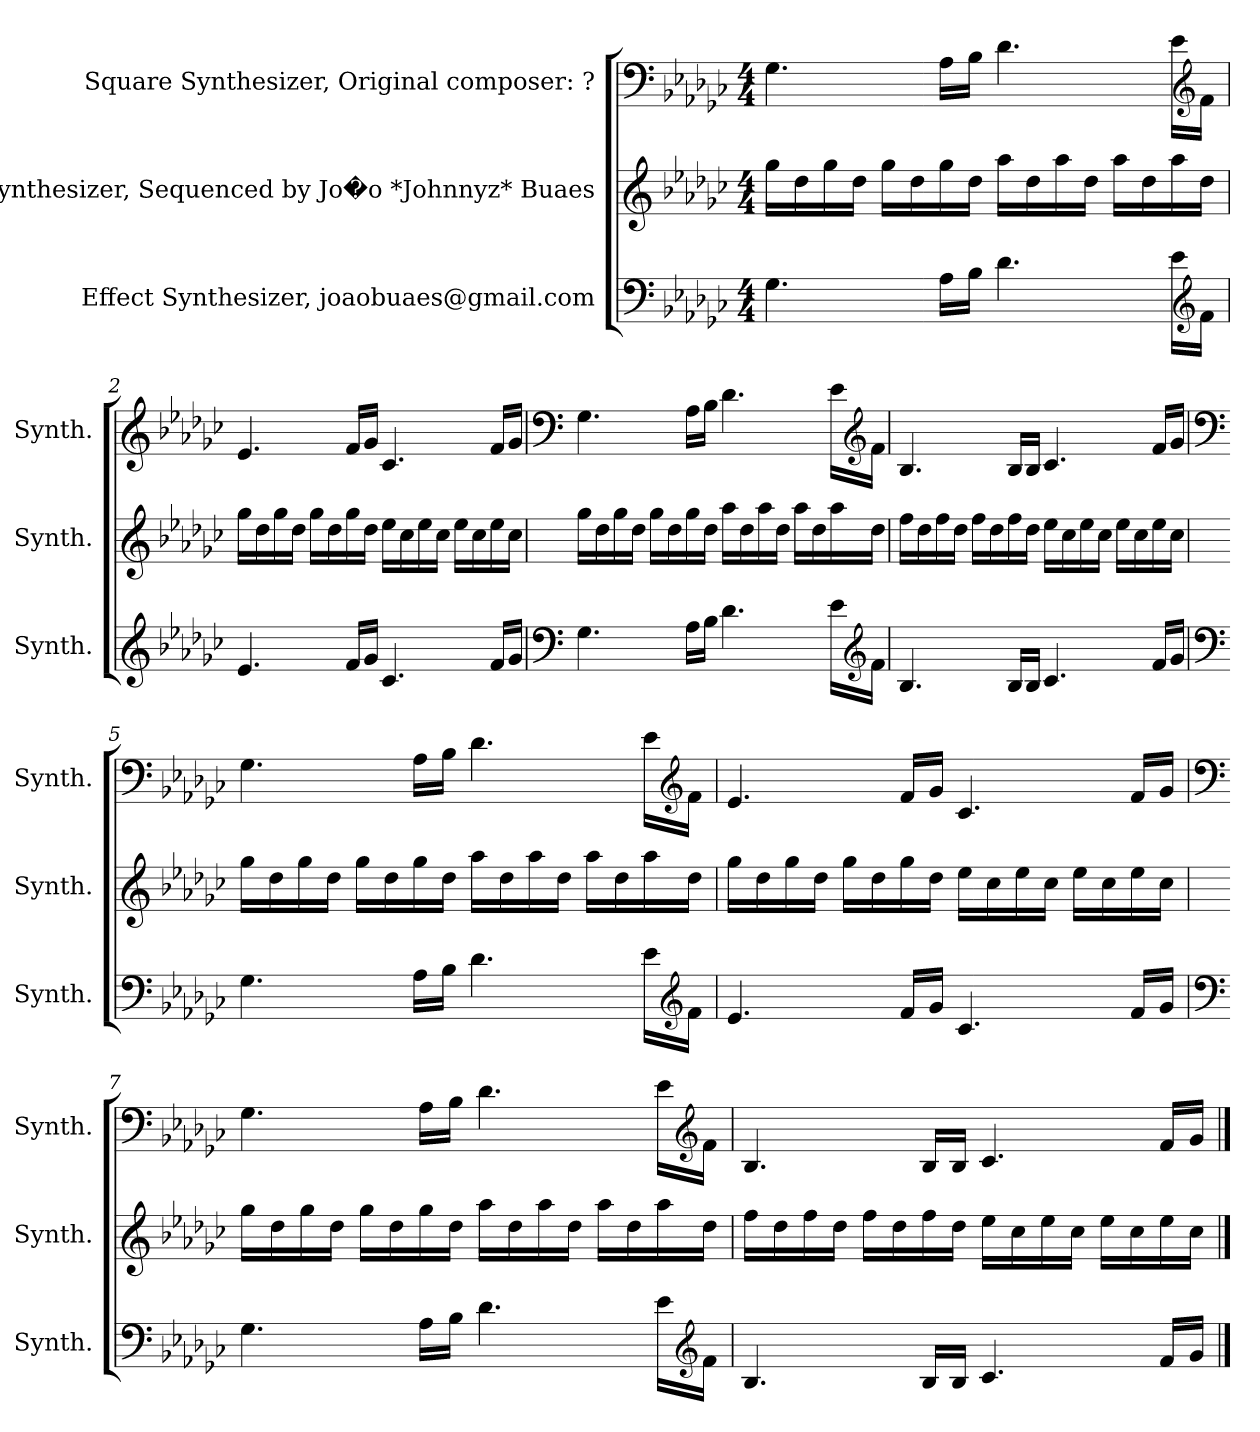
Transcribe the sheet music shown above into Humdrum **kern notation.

**kern	**kern	**kern
*part3	*part2	*part1
*staff3	*staff2	*staff1
*I"Effect Synthesizer, joaobuaes@gmail.com	*I"Square Synthesizer, Sequenced by Jo�o *Johnnyz* Buaes	*I"Square Synthesizer, Original composer: ?
*I'Synth.	*I'Synth.	*I'Synth.
*clefF4	*clefG2	*clefF4
*k[b-e-a-d-g-c-]	*k[b-e-a-d-g-c-]	*k[b-e-a-d-g-c-]
*M4/4	*M4/4	*M4/4
*MM65	*MM65	*MM65
=1	=1	=1
4.G-\	16gg-\LL	4.G-\
.	16dd-\	.
.	16gg-\	.
.	16dd-\JJ	.
.	16gg-\LL	.
.	16dd-\	.
16A-\LL	16gg-\	16A-\LL
16B-\JJ	16dd-\JJ	16B-\JJ
4.d-\	16aa-\LL	4.d-\
.	16dd-\	.
.	16aa-\	.
.	16dd-\JJ	.
.	16aa-\LL	.
.	16dd-\	.
16e-\LL	16aa-\	16e-\LL
*clefG2	*	*clefG2
16f\JJ	16dd-\JJ	16f\JJ
!!LO:LB:g=z
=2	=2	=2
4.e-/	16gg-\LL	4.e-/
.	16dd-\	.
.	16gg-\	.
.	16dd-\JJ	.
.	16gg-\LL	.
.	16dd-\	.
16f/LL	16gg-\	16f/LL
16g-/JJ	16dd-\JJ	16g-/JJ
4.c-/	16ee-\LL	4.c-/
.	16cc-\	.
.	16ee-\	.
.	16cc-\JJ	.
.	16ee-\LL	.
.	16cc-\	.
16f/LL	16ee-\	16f/LL
16g-/JJ	16cc-\JJ	16g-/JJ
=3	=3	=3
*clefF4	*	*clefF4
4.G-\	16gg-\LL	4.G-\
.	16dd-\	.
.	16gg-\	.
.	16dd-\JJ	.
.	16gg-\LL	.
.	16dd-\	.
16A-\LL	16gg-\	16A-\LL
16B-\JJ	16dd-\JJ	16B-\JJ
4.d-\	16aa-\LL	4.d-\
.	16dd-\	.
.	16aa-\	.
.	16dd-\JJ	.
.	16aa-\LL	.
.	16dd-\	.
16e-\LL	16aa-\	16e-\LL
*clefG2	*	*clefG2
16f\JJ	16dd-\JJ	16f\JJ
!!LO:LB:g=z
=4	=4	=4
4.B-/	16ff\LL	4.B-/
.	16dd-\	.
.	16ff\	.
.	16dd-\JJ	.
.	16ff\LL	.
.	16dd-\	.
16B-/LL	16ff\	16B-/LL
16B-/JJ	16dd-\JJ	16B-/JJ
4.c-/	16ee-\LL	4.c-/
.	16cc-\	.
.	16ee-\	.
.	16cc-\JJ	.
.	16ee-\LL	.
.	16cc-\	.
16f/LL	16ee-\	16f/LL
16g-/JJ	16cc-\JJ	16g-/JJ
=5	=5	=5
*clefF4	*	*clefF4
4.G-\	16gg-\LL	4.G-\
.	16dd-\	.
.	16gg-\	.
.	16dd-\JJ	.
.	16gg-\LL	.
.	16dd-\	.
16A-\LL	16gg-\	16A-\LL
16B-\JJ	16dd-\JJ	16B-\JJ
4.d-\	16aa-\LL	4.d-\
.	16dd-\	.
.	16aa-\	.
.	16dd-\JJ	.
.	16aa-\LL	.
.	16dd-\	.
16e-\LL	16aa-\	16e-\LL
*clefG2	*	*clefG2
16f\JJ	16dd-\JJ	16f\JJ
!!LO:LB:g=z
=6	=6	=6
4.e-/	16gg-\LL	4.e-/
.	16dd-\	.
.	16gg-\	.
.	16dd-\JJ	.
.	16gg-\LL	.
.	16dd-\	.
16f/LL	16gg-\	16f/LL
16g-/JJ	16dd-\JJ	16g-/JJ
4.c-/	16ee-\LL	4.c-/
.	16cc-\	.
.	16ee-\	.
.	16cc-\JJ	.
.	16ee-\LL	.
.	16cc-\	.
16f/LL	16ee-\	16f/LL
16g-/JJ	16cc-\JJ	16g-/JJ
=7	=7	=7
*clefF4	*	*clefF4
4.G-\	16gg-\LL	4.G-\
.	16dd-\	.
.	16gg-\	.
.	16dd-\JJ	.
.	16gg-\LL	.
.	16dd-\	.
16A-\LL	16gg-\	16A-\LL
16B-\JJ	16dd-\JJ	16B-\JJ
4.d-\	16aa-\LL	4.d-\
.	16dd-\	.
.	16aa-\	.
.	16dd-\JJ	.
.	16aa-\LL	.
.	16dd-\	.
16e-\LL	16aa-\	16e-\LL
*clefG2	*	*clefG2
16f\JJ	16dd-\JJ	16f\JJ
!!LO:PB:g=z
=8	=8	=8
4.B-/	16ff\LL	4.B-/
.	16dd-\	.
.	16ff\	.
.	16dd-\JJ	.
.	16ff\LL	.
.	16dd-\	.
16B-/LL	16ff\	16B-/LL
16B-/JJ	16dd-\JJ	16B-/JJ
4.c-/	16ee-\LL	4.c-/
.	16cc-\	.
.	16ee-\	.
.	16cc-\JJ	.
.	16ee-\LL	.
.	16cc-\	.
16f/LL	16ee-\	16f/LL
16g-/JJ	16cc-\JJ	16g-/JJ
==	==	==
*-	*-	*-
